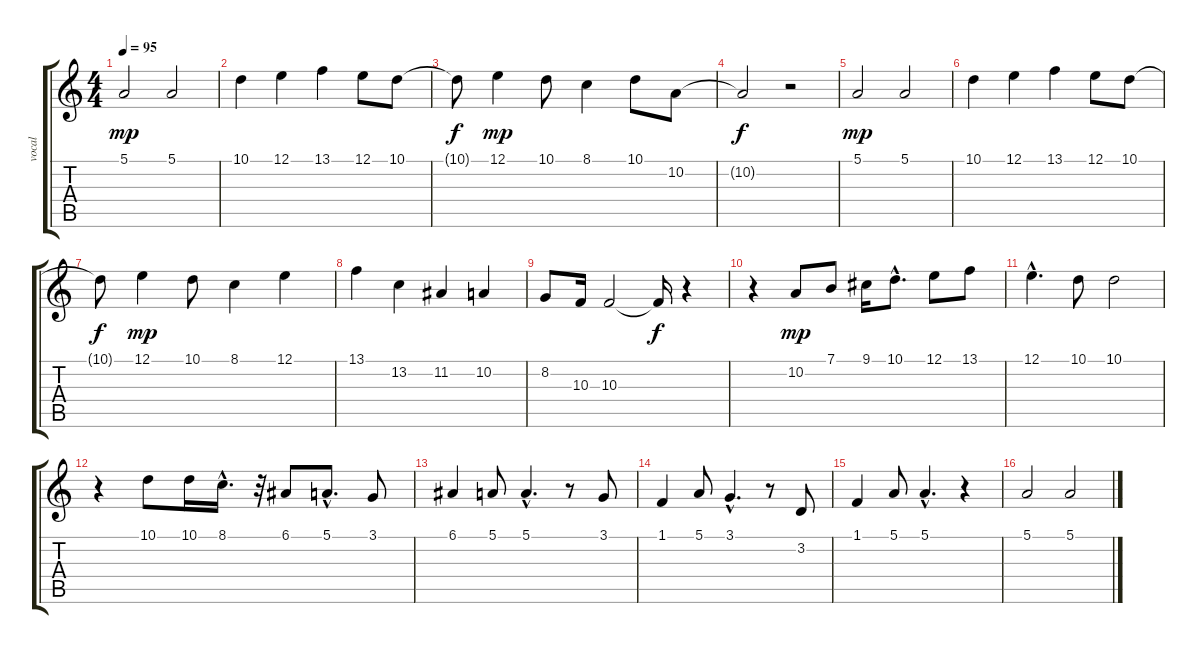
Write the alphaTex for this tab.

\track ("vocal" "vocal") {instrument electricpiano1}
\staff {score tabs}
\tuning (E4 B3 G3 D3 A2 E2) {hide}
\ts (4 4)
\tempo 95
\clef g2
\ks c
5.1.2{dy mp} 5.1.2 |
10.1.4 12.1.4 13.1.4 12.1.8 10.1.8 |
10.1{t}.8{dy f} 12.1.4{dy mp} 10.1.8 8.1.4 10.1.8 10.2.8 |
10.2{t}.2{dy f} r.2 |
5.1.2{dy mp} 5.1.2 |
10.1.4 12.1.4 13.1.4 12.1.8 10.1.8 |
10.1{t}.8{dy f} 12.1.4{dy mp} 10.1.8 8.1.4 12.1.4 |
13.1.4 13.2.4 11.2.4 10.2.4 |
8.2.8 10.3.16 10.3.2 10.3{t}.16{dy f} r.4 |
r.4 10.2.8{dy mp} 7.1.8 9.1.16 10.1{hac}.8{d} 12.1.8 13.1.8 |
12.1{hac}.4{d} 10.1.8 10.1.2 |
r.4 10.1.8 10.1.16 8.1{hac}.16{d} r.32 6.1.8 5.1{hac}.8{d} 3.1.8 |
6.1.4 5.1.8 5.1{hac}.4{d} r.8 3.1.8 |
1.1.4 5.1.8 3.1{hac}.4{d} r.8 3.2.8 |
1.1.4 5.1.8 5.1{hac}.4{d} r.4 |
5.1.2 5.1.2
